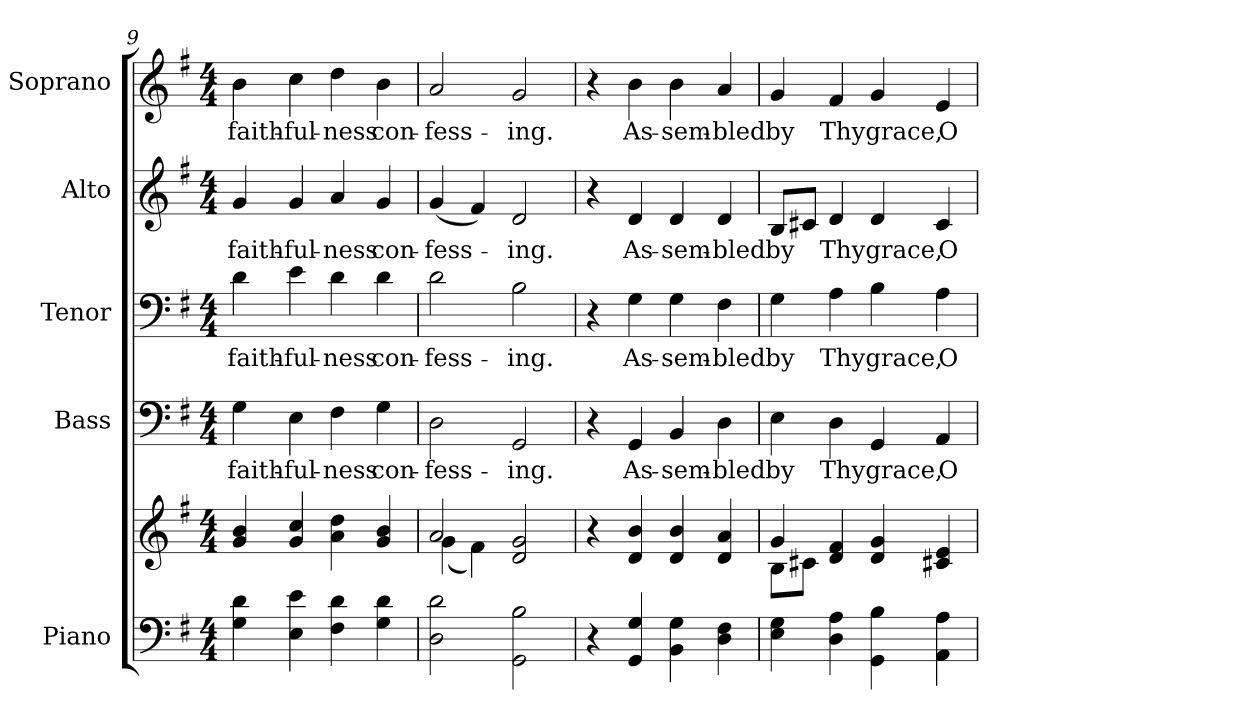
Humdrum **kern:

**kern	**kern	**kern	**text	**kern	**text	**kern	**text	**kern	**text
*part5	*part5	*part4	*part4	*part3	*part3	*part2	*part2	*part1	*part1
*staff6	*staff5	*staff4	*staff4	*staff3	*staff3	*staff2	*staff2	*staff1	*staff1
*I"Piano	*	*I"Bass	*	*I"Tenor	*	*I"Alto	*	*I"Soprano	*
*I'Pno.	*	*I'B.	*	*I'T.	*	*I'A.	*	*I'S.	*
*clefF4	*clefG2	*clefF4	*	*clefF4	*	*clefG2	*	*clefG2	*
*k[f#]	*k[f#]	*k[f#]	*	*k[f#]	*	*k[f#]	*	*k[f#]	*
*G:	*G:	*G:	*	*G:	*	*G:	*	*G:	*
*M4/4	*M4/4	*M4/4	*	*M4/4	*	*M4/4	*	*M4/4	*
=9	=9	=9	=9	=9	=9	=9	=9	=9	=9
!	!	!	!LO:LY:b:color=#000000	!	!	!	!	!	!
!	!	!	!	!	!LO:LY:b:color=#000000	!	!	!	!
!	!	!	!	!	!	!	!LO:LY:b:color=#000000	!	!
!	!	!	!	!	!	!	!	!	!LO:LY:b:color=#000000
4Gi\ 4di	4gi/ 4bi	4Gi\	faith-	4di\	faith-	4gi/	faith-	4bi\	faith-
!	!	!	!LO:LY:b:color=#000000	!	!	!	!	!	!
!	!	!	!	!	!LO:LY:b:color=#000000	!	!	!	!
!	!	!	!	!	!	!	!LO:LY:b:color=#000000	!	!
!	!	!	!	!	!	!	!	!	!LO:LY:b:color=#000000
4Ei\ 4ei	4gi/ 4cci	4Ei\	-ful-	4ei\	-ful-	4gi/	-ful-	4cci\	-ful-
!	!	!	!LO:LY:b:color=#000000	!	!	!	!	!	!
!	!	!	!	!	!LO:LY:b:color=#000000	!	!	!	!
!	!	!	!	!	!	!	!LO:LY:b:color=#000000	!	!
!	!	!	!	!	!	!	!	!	!LO:LY:b:color=#000000
4F#i\ 4di	4ai\ 4ddi	4F#i\	-ness	4di\	-ness	4ai/	-ness	4ddi\	-ness
!	!	!	!LO:LY:b:color=#000000	!	!	!	!	!	!
!	!	!	!	!	!LO:LY:b:color=#000000	!	!	!	!
!	!	!	!	!	!	!	!LO:LY:b:color=#000000	!	!
!	!	!	!	!	!	!	!	!	!LO:LY:b:color=#000000
4Gi\ 4di	4gi/ 4bi	4Gi\	con-	4di\	con-	4gi/	con-	4bi\	con-
!!LO:PB:g=z
=10	=10	=10	=10	=10	=10	=10	=10	=10	=10
*	*^	*	*	*	*	*	*	*	*
!	!	!	!	!LO:LY:b:color=#000000	!	!	!	!	!	!
!	!	!	!	!	!	!LO:LY:b:color=#000000	!	!	!	!
!	!	!	!	!	!	!	!	!LO:LY:b:color=#000000	!	!
!	!	!	!	!	!	!	!	!	!	!LO:LY:b:color=#000000
2Di\ 2di	2ai/	(4gi\	2Di\	-fess-	2di\	-fess-	(4gi/	-fess-	2ai/	-fess-
.	.	4f#i\)	.	.	.	.	4f#i/)	.	.	.
!	!	!	!	!LO:LY:b:color=#000000	!	!	!	!	!	!
!	!	!	!	!	!	!LO:LY:b:color=#000000	!	!	!	!
!	!	!	!	!	!	!	!	!LO:LY:b:color=#000000	!	!
!	!	!	!	!	!	!	!	!	!	!LO:LY:b:color=#000000
2GGi\ 2Bi	2di/ 2gi	2ryy	2GGi/	-ing.	2Bi\	-ing.	2di/	-ing.	2gi/	-ing.
*	*v	*v	*	*	*	*	*	*	*	*
=11	=11	=11	=11	=11	=11	=11	=11	=11	=11
4r	4r	4r	.	4r	.	4r	.	4r	.
!	!	!	!LO:LY:b:color=#000000	!	!	!	!	!	!
!	!	!	!	!	!LO:LY:b:color=#000000	!	!	!	!
!	!	!	!	!	!	!	!LO:LY:b:color=#000000	!	!
!	!	!	!	!	!	!	!	!	!LO:LY:b:color=#000000
4GGi/ 4Gi	4di/ 4bi	4GGi/	As-	4Gi\	As-	4di/	As-	4bi\	As-
!	!	!	!LO:LY:b:color=#000000	!	!	!	!	!	!
!	!	!	!	!	!LO:LY:b:color=#000000	!	!	!	!
!	!	!	!	!	!	!	!LO:LY:b:color=#000000	!	!
!	!	!	!	!	!	!	!	!	!LO:LY:b:color=#000000
4BBi\ 4Gi	4di/ 4bi	4BBi/	-sem-	4Gi\	-sem-	4di/	-sem-	4bi\	-sem-
!	!	!	!LO:LY:b:color=#000000	!	!	!	!	!	!
!	!	!	!	!	!LO:LY:b:color=#000000	!	!	!	!
!	!	!	!	!	!	!	!LO:LY:b:color=#000000	!	!
!	!	!	!	!	!	!	!	!	!LO:LY:b:color=#000000
4Di\ 4F#i	4di/ 4ai	4Di\	-bled	4F#i\	-bled	4di/	-bled	4ai/	-bled
=12	=12	=12	=12	=12	=12	=12	=12	=12	=12
*	*^	*	*	*	*	*	*	*	*
!	!	!	!	!LO:LY:b:color=#000000	!	!	!	!	!	!
!	!	!	!	!	!	!LO:LY:b:color=#000000	!	!	!	!
!	!	!	!	!	!	!	!	!LO:LY:b:color=#000000	!	!
!	!	!	!	!	!	!	!	!	!	!LO:LY:b:color=#000000
4Ei\ 4Gi	4gi/	8Bi\L	4Ei\	by	4Gi\	by	8Bi/L	by	4gi/	by
.	.	8c#Xi\J	.	.	.	.	8c#Xi/J	.	.	.
!	!	!	!	!LO:LY:b:color=#000000	!	!	!	!	!	!
!	!	!	!	!	!	!LO:LY:b:color=#000000	!	!	!	!
!	!	!	!	!	!	!	!	!LO:LY:b:color=#000000	!	!
!	!	!	!	!	!	!	!	!	!	!LO:LY:b:color=#000000
4Di\ 4Ai	4di/ 4f#i	4ryy	4Di\	Thy	4Ai\	Thy	4di/	Thy	4f#i/	Thy
!	!	!	!	!LO:LY:b:color=#000000	!	!	!	!	!	!
!	!	!	!	!	!	!LO:LY:b:color=#000000	!	!	!	!
!	!	!	!	!	!	!	!	!LO:LY:b:color=#000000	!	!
!	!	!	!	!	!	!	!	!	!	!LO:LY:b:color=#000000
4GGi\ 4Bi	4di/ 4gi	2ryy	4GGi/	grace,	4Bi\	grace,	4di/	grace,	4gi/	grace,
!	!	!	!	!LO:LY:b:color=#000000	!	!	!	!	!	!
!	!	!	!	!	!	!LO:LY:b:color=#000000	!	!	!	!
!	!	!	!	!	!	!	!	!LO:LY:b:color=#000000	!	!
!	!	!	!	!	!	!	!	!	!	!LO:LY:b:color=#000000
4AAi\ 4Ai	4c#Xi/ 4ei	.	4AAi/	O	4Ai\	O	4c#i/	O	4ei/	O
*	*v	*v	*	*	*	*	*	*	*	*
=	=	=	=	=	=	=	=	=	=
*-	*-	*-	*-	*-	*-	*-	*-	*-	*-
